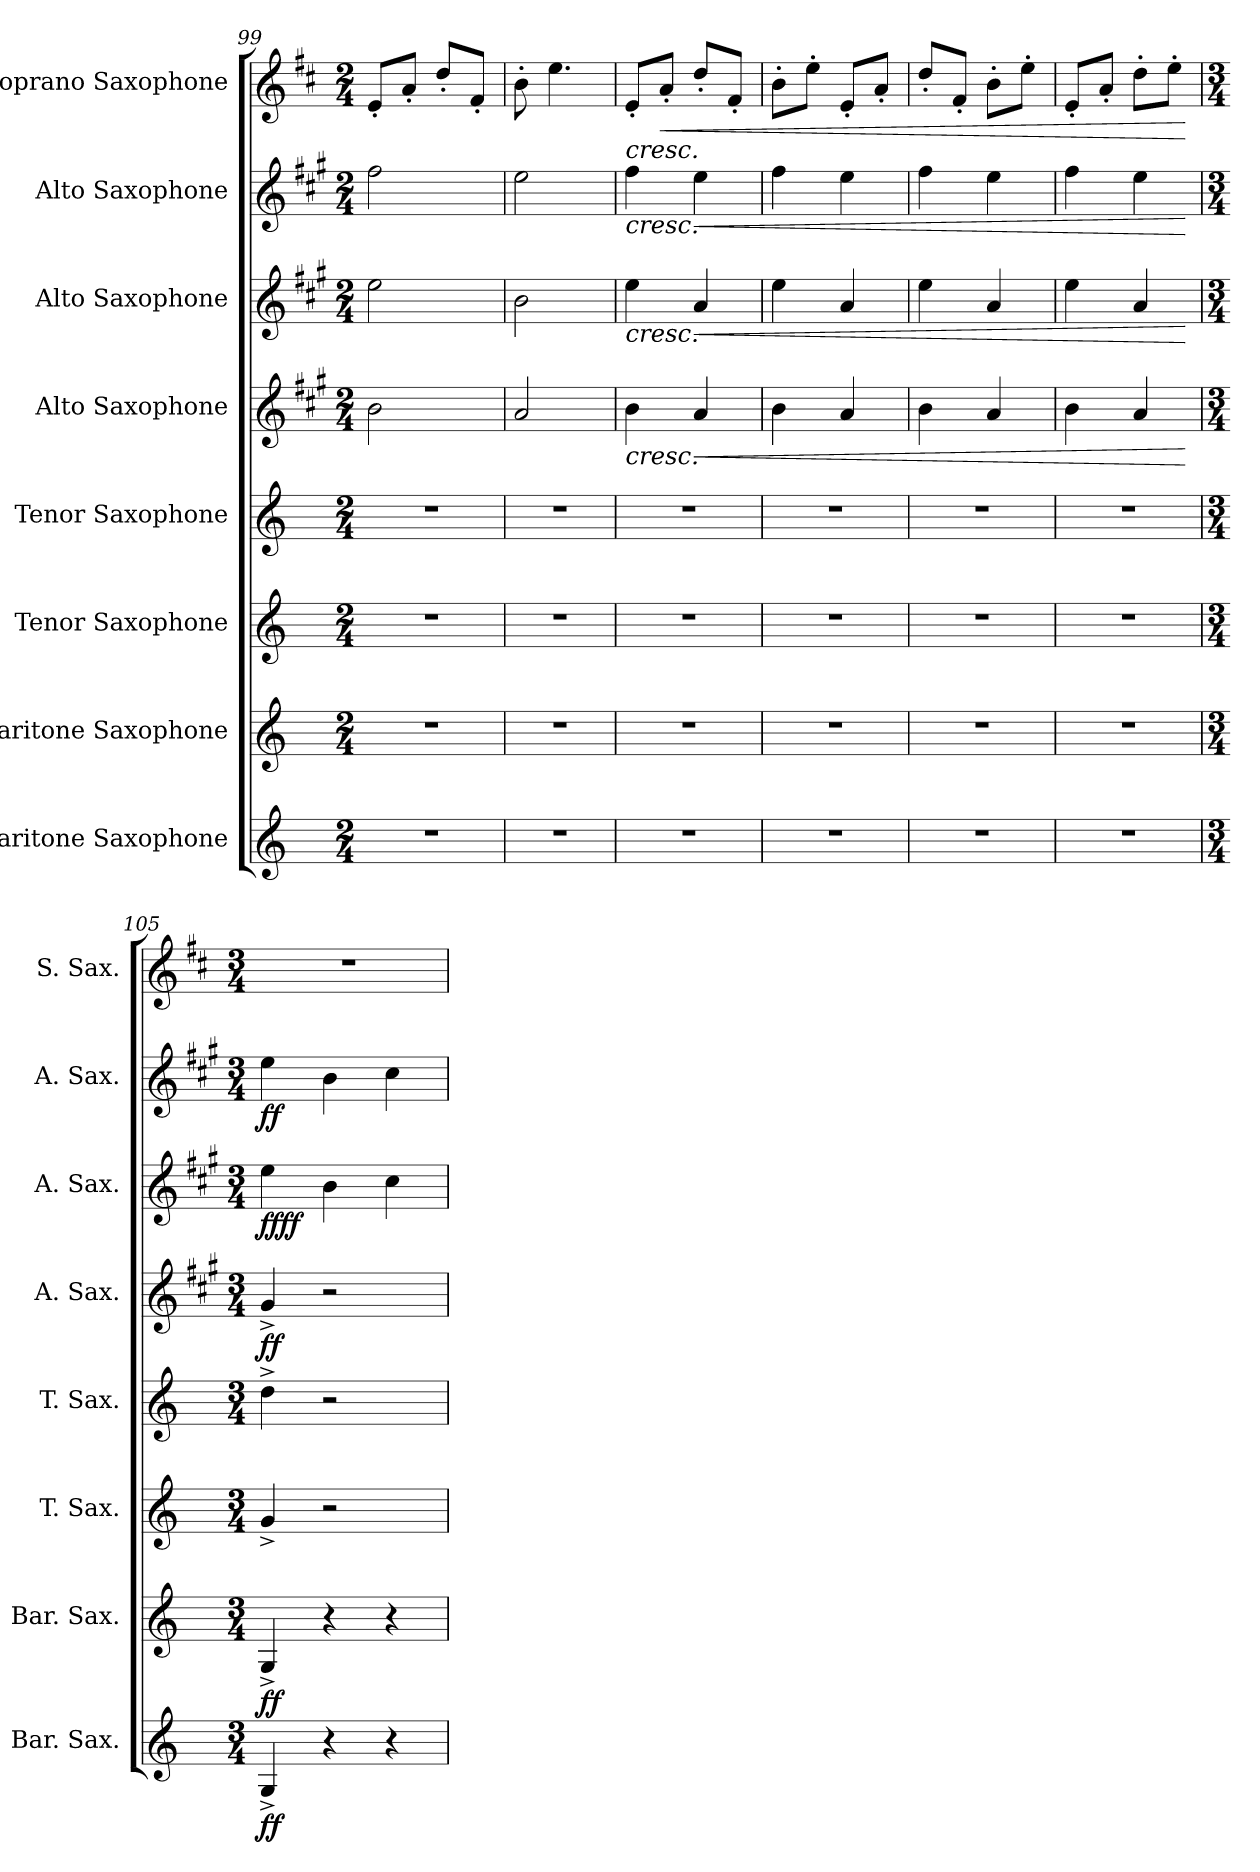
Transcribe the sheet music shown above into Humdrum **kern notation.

**kern	**dynam	**kern	**dynam	**kern	**kern	**kern	**dynam	**kern	**dynam	**kern	**dynam	**kern	**dynam
*part8	*part8	*part7	*part7	*part6	*part5	*part4	*part4	*part3	*part3	*part2	*part2	*part1	*part1
*staff8	*staff8	*staff7	*staff7	*staff6	*staff5	*staff4	*staff4	*staff3	*staff3	*staff2	*staff2	*staff1	*staff1
*I"Baritone Saxophone	*	*I"Baritone Saxophone	*	*I"Tenor Saxophone	*I"Tenor Saxophone	*I"Alto Saxophone	*	*I"Alto Saxophone	*	*I"Alto Saxophone	*	*I"Soprano Saxophone	*
*I'Bar. Sax.	*	*I'Bar. Sax.	*	*I'T. Sax.	*I'T. Sax.	*I'A. Sax.	*	*I'A. Sax.	*	*I'A. Sax.	*	*I'S. Sax.	*
*clefG2	*	*clefG2	*	*clefG2	*clefG2	*clefG2	*	*clefG2	*	*clefG2	*	*clefG2	*
*ITrd12c21	*	*ITrd12c21	*	*ITrd8c14	*ITrd8c14	*ITrd5c9	*	*ITrd5c9	*	*ITrd5c9	*	*ITrd1c2	*
*k[]	*	*k[]	*	*k[]	*k[]	*k[]	*	*k[]	*	*k[]	*	*k[]	*
*M2/4	*	*M2/4	*	*M2/4	*M2/4	*M2/4	*	*M2/4	*	*M2/4	*	*M2/4	*
*MM134	*	*MM134	*	*MM134	*MM134	*MM134	*	*MM134	*	*MM134	*	*MM134	*
=99	=99	=99	=99	=99	=99	=99	=99	=99	=99	=99	=99	=99	=99
2r	.	2r	.	2r	2r	2d\	.	2g\	.	2a\	.	8d'/L	.
.	.	.	.	.	.	.	.	.	.	.	.	8g'/J	.
.	.	.	.	.	.	.	.	.	.	.	.	8cc'/L	.
.	.	.	.	.	.	.	.	.	.	.	.	8e'/J	.
=100	=100	=100	=100	=100	=100	=100	=100	=100	=100	=100	=100	=100	=100
*	*	*	*	*	*	*	*	*	*	*	*	*MM136	*
2r	.	2r	.	2r	2r	2c/	.	2d\	.	2g\	.	8a'\	.
.	.	.	.	.	.	.	.	.	.	.	.	4.dd\	.
=101	=101	=101	=101	=101	=101	=101	=101	=101	=101	=101	=101	=101	=101
*	*	*	*	*	*	*	*	*	*	*	*	*MM138	*
!	!	!	!	!	!	!	!LO:HP:b	!	!LO:HP:b	!	!LO:HP:b	!	!LO:HP:b
2r	.	2r	.	2r	2r	4d\	<	4g\	<	4a\	<	8d'/L	<
!	!	!	!	!	!	!	!	!	!	!	!	!	!LO:HP:b
.	.	.	.	.	.	.	.	.	.	.	.	8g'/J	<
!	!	!	!	!	!	!	!LO:HP:b	!	!LO:HP:b	!	!LO:HP:b	!	!
.	.	.	.	.	.	4c/	<	4c/	<	4g\	<	8cc'/L	.
.	.	.	.	.	.	.	.	.	.	.	.	8e'/J	.
!!LO:PB:g=z
=102	=102	=102	=102	=102	=102	=102	=102	=102	=102	=102	=102	=102	=102
*	*	*	*	*	*	*	*	*	*	*	*	*MM140	*
2r	.	2r	.	2r	2r	4d\	.	4g\	.	4a\	.	8a'\L	.
.	.	.	.	.	.	.	.	.	.	.	.	8dd'\J	.
.	.	.	.	.	.	4c/	.	4c/	.	4g\	.	8d'/L	.
.	.	.	.	.	.	.	.	.	.	.	.	8g'/J	.
=103	=103	=103	=103	=103	=103	=103	=103	=103	=103	=103	=103	=103	=103
*	*	*	*	*	*	*	*	*	*	*	*	*MM142	*
2r	.	2r	.	2r	2r	4d\	.	4g\	.	4a\	.	8cc'/L	.
.	.	.	.	.	.	.	.	.	.	.	.	8e'/J	.
.	.	.	.	.	.	4c/	.	4c/	.	4g\	.	8a'\L	.
.	.	.	.	.	.	.	.	.	.	.	.	8dd'\J	.
=104	=104	=104	=104	=104	=104	=104	=104	=104	=104	=104	=104	=104	=104
*	*	*	*	*	*	*	*	*	*	*	*	*MM144	*
2r	.	2r	.	2r	2r	4d\	.	4g\	.	4a\	.	8d'/L	.
.	.	.	.	.	.	.	.	.	.	.	.	8g'/J	.
.	.	.	.	.	.	4c/	.	4c/	.	4g\	.	8cc'\L	.
.	.	.	.	.	.	.	.	.	.	.	.	8dd'\J	.
.	.	.	.	.	.	.	[ [	.	[ [	.	[ [	.	[ [
=105	=105	=105	=105	=105	=105	=105	=105	=105	=105	=105	=105	=105	=105
!!LO:REH:place=s1:a:B:fs=14:t=G
*M3/4	*	*M3/4	*	*M3/4	*M3/4	*M3/4	*	*M3/4	*	*M3/4	*	*M3/4	*
*	*	*	*	*	*	*	*	*	*	*	*	*MM144	*
!	!LO:DY:b	!	!	!	!	!	!	!	!	!	!	!	!
!	!LO:DY:n=1:b	!	!LO:DY:b	!	!	!	!	!	!	!	!	!	!
!	!	!	!LO:DY:n=1:b	!	!	!	!LO:DY:b	!	!	!	!	!	!
!	!	!	!	!	!	!	!LO:DY:n=1:b	!	!LO:DY:b	!	!	!	!
!	!	!	!	!	!	!	!	!	!LO:DY:n=1:b	!	!	!	!
!	!	!	!	!	!	!	!	!	!LO:DY:n=2:b	!	!	!	!
!	!	!	!	!	!	!	!	!	!LO:DY:n=3:b	!	!LO:DY:b	!	!
!	!	!	!	!	!	!	!	!	!	!	!LO:DY:n=1:b	!	!
4GG^/	f f	4GG^/	f f	4G^/	4d^\	4B^/	f f	4g\	f f f f	4g\	f f	2.r	.
4r	.	4r	.	2r	2r	2r	.	4d\	.	4d\	.	.	.
4r	.	4r	.	.	.	.	.	4e\	.	4e\	.	.	.
=	=	=	=	=	=	=	=	=	=	=	=	=	=
*-	*-	*-	*-	*-	*-	*-	*-	*-	*-	*-	*-	*-	*-
